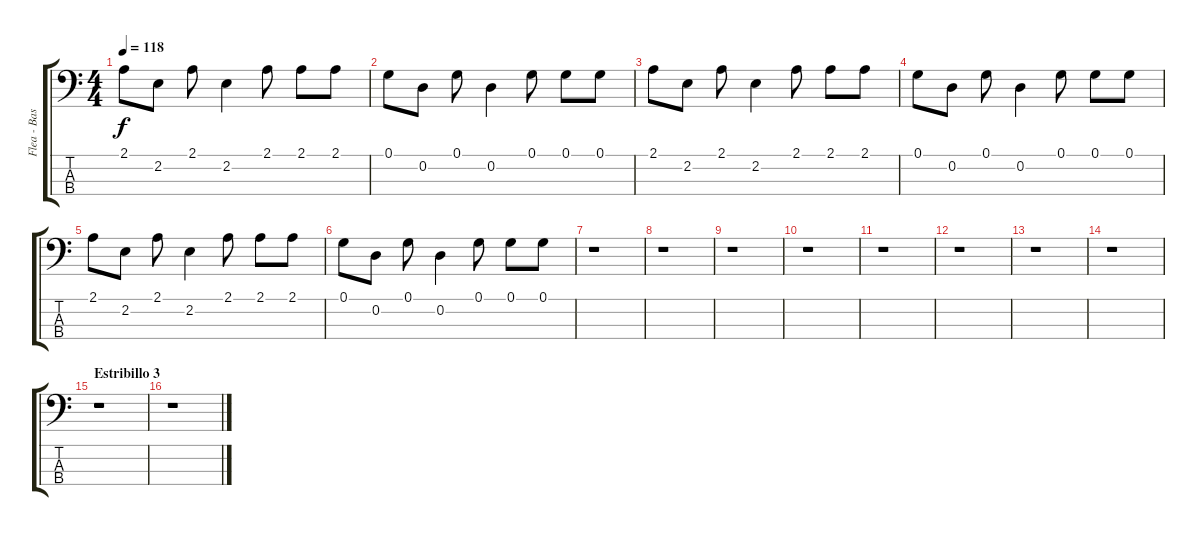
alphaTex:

\track ("Flea - Bass" "Flea - Bas") {instrument electricbassfinger}
\staff {score tabs}
\tuning (G2 D2 A1 E1) {hide}
\ts (4 4)
\tempo 118
\clef f4
\ks c
2.1.8{dy f} 2.2.8 2.1.8 2.2.4 2.1.8 2.1.8 2.1.8 |
0.1.8 0.2.8 0.1.8 0.2.4 0.1.8 0.1.8 0.1.8 |
2.1.8 2.2.8 2.1.8 2.2.4 2.1.8 2.1.8 2.1.8 |
0.1.8 0.2.8 0.1.8 0.2.4 0.1.8 0.1.8 0.1.8 |
2.1.8 2.2.8 2.1.8 2.2.4 2.1.8 2.1.8 2.1.8 |
0.1.8 0.2.8 0.1.8 0.2.4 0.1.8 0.1.8 0.1.8 |
r.1 |
r.1 |
r.1 |
r.1 |
r.1 |
r.1 |
r.1 |
r.1 |
\section ("" "Estribillo 3")
r.1 |
r.1
